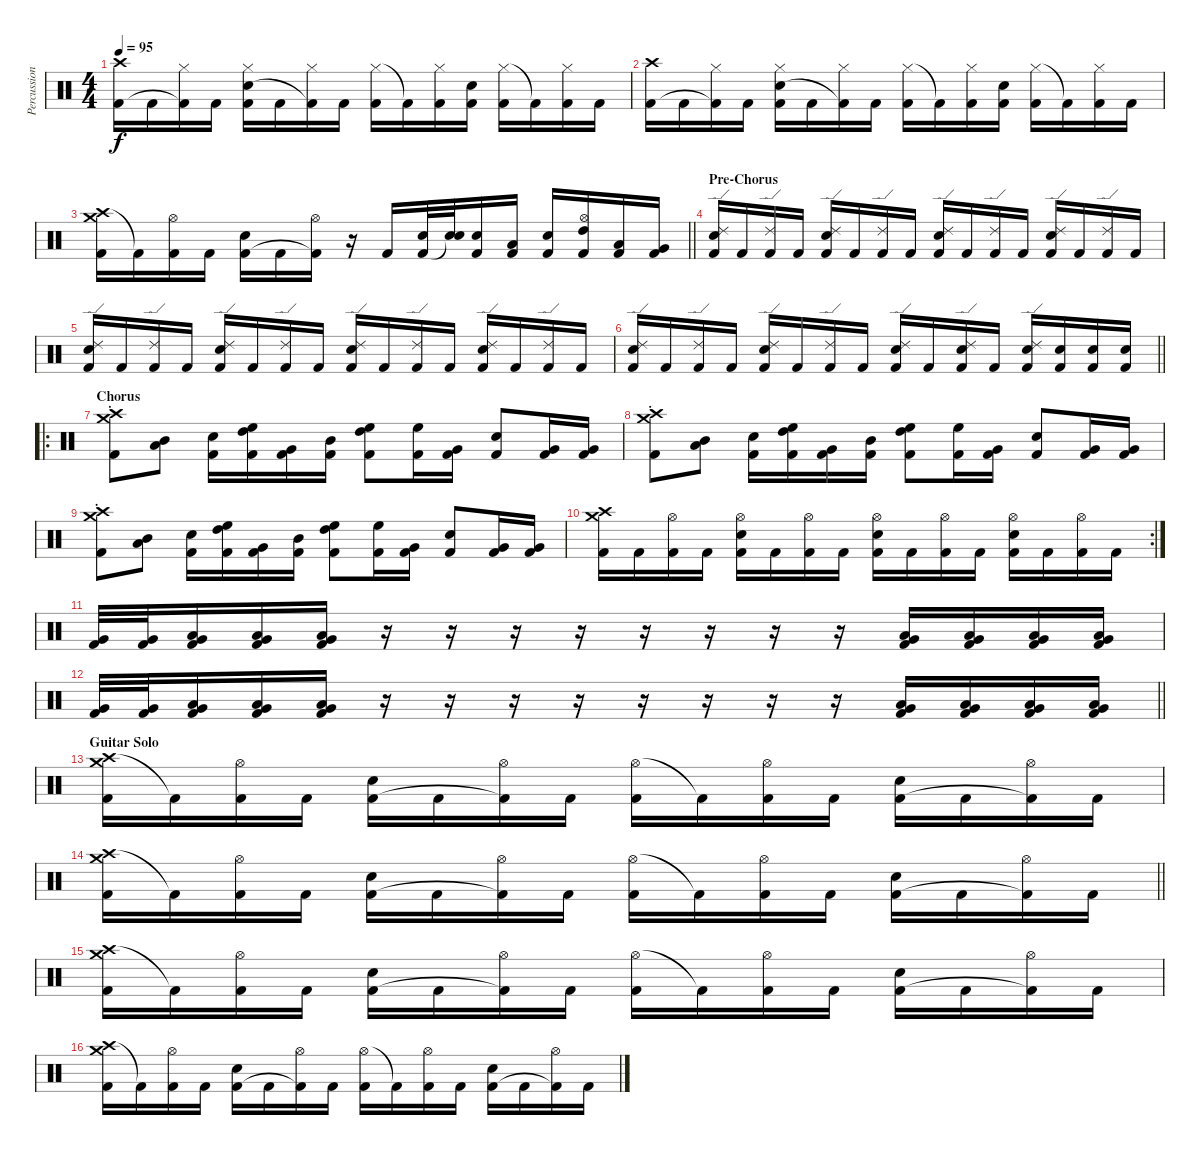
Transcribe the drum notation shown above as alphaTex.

\track ("Percussion" "Percussion") {instrument percussion bank 1}
\staff {score}
\articulation defaults
\ts (4 4)
\tempo 95
\clef neutral
\ks c
("Crash high (hit)" "Kick (hit) 2").16{dy f} "Kick (hit) 2".16 ("Hi-Hat (closed)" "Kick (hit) 2"{t}).16 "Kick (hit) 2".16 ("Hi-Hat (closed)" "Snare (hit) 2" "Kick (hit) 2").16 "Kick (hit) 2".16 ("Hi-Hat (closed)" "Kick (hit) 2"{t}).16 "Kick (hit) 2".16 ("Hi-Hat (closed)" "Kick (hit) 2").16 "Kick (hit) 2"{t}.16 ("Hi-Hat (closed)" "Kick (hit) 2").16 ("Snare (hit) 2" "Kick (hit) 2").16 ("Hi-Hat (closed)" "Kick (hit) 2").16 "Kick (hit) 2"{t}.16 ("Hi-Hat (closed)" "Kick (hit) 2").16 "Kick (hit) 2".16 |
("Crash high (hit)" "Kick (hit) 2").16 "Kick (hit) 2".16 ("Hi-Hat (closed)" "Kick (hit) 2"{t}).16 "Kick (hit) 2".16 ("Hi-Hat (closed)" "Snare (hit) 2" "Kick (hit) 2").16 "Kick (hit) 2".16 ("Hi-Hat (closed)" "Kick (hit) 2"{t}).16 "Kick (hit) 2".16 ("Hi-Hat (closed)" "Kick (hit) 2").16 "Kick (hit) 2"{t}.16 ("Hi-Hat (closed)" "Kick (hit) 2").16 ("Snare (hit) 2" "Kick (hit) 2").16 ("Hi-Hat (closed)" "Kick (hit) 2").16 "Kick (hit) 2"{t}.16 ("Hi-Hat (closed)" "Kick (hit) 2").16 "Kick (hit) 2".16 |
\barLineRight lightlight
("Crash high (hit)" "Crash medium (hit)" "Kick (hit) 2").16 "Kick (hit) 2"{t}.16 ("Hi-Hat (open)" "Kick (hit) 2").16 "Kick (hit) 2".16 ("Snare (hit) 2" "Kick (hit) 2").16 "Kick (hit) 2".16 ("Hi-Hat (open)" "Kick (hit) 2"{t}).16 r.16 "Kick (hit) 2".16 ("Snare (hit) 2" "Kick (hit) 2").32 ("Snare (hit) 2" "Snare (hit)"{t}).32 ("Snare (hit) 2" "Kick (hit) 2").16 ("Low Tom (hit)" "Kick (hit) 2").16 ("Snare (hit) 2" "Kick (hit) 2").16 ("Hi-Hat (open)" "High Tom (hit)" "Kick (hit) 2").16 ("Low Tom (hit)" "Kick (hit) 2").16 ("Very Low Tom (hit)" "Kick (hit) 2").16 |
\section ("" "Pre-Chorus")
("Ride (edge) 2" "Snare (hit) 2" "Kick (hit) 2").16 "Kick (hit) 2".16 ("Ride (edge) 2" "Kick (hit) 2").16 "Kick (hit) 2".16 ("Ride (edge) 2" "Snare (hit) 2" "Kick (hit) 2").16 "Kick (hit) 2".16 ("Ride (edge) 2" "Kick (hit) 2").16 "Kick (hit) 2".16 ("Ride (edge) 2" "Snare (hit) 2" "Kick (hit) 2").16 "Kick (hit) 2".16 ("Ride (edge) 2" "Kick (hit) 2").16 "Kick (hit) 2".16 ("Ride (edge) 2" "Snare (hit) 2" "Kick (hit) 2").16 "Kick (hit) 2".16 ("Ride (edge) 2" "Kick (hit) 2").16 "Kick (hit) 2".16 |
("Ride (edge) 2" "Snare (hit) 2" "Kick (hit) 2").16 "Kick (hit) 2".16 ("Ride (edge) 2" "Kick (hit) 2").16 "Kick (hit) 2".16 ("Ride (edge) 2" "Snare (hit) 2" "Kick (hit) 2").16 "Kick (hit) 2".16 ("Ride (edge) 2" "Kick (hit) 2").16 "Kick (hit) 2".16 ("Ride (edge) 2" "Snare (hit) 2" "Kick (hit) 2").16 "Kick (hit) 2".16 ("Ride (edge) 2" "Kick (hit) 2").16 "Kick (hit) 2".16 ("Ride (edge) 2" "Snare (hit) 2" "Kick (hit) 2").16 "Kick (hit) 2".16 ("Ride (edge) 2" "Kick (hit) 2").16 "Kick (hit) 2".16 |
\barLineRight lightlight
("Ride (edge) 2" "Snare (hit) 2" "Kick (hit) 2").16 "Kick (hit) 2".16 ("Ride (edge) 2" "Kick (hit) 2").16 "Kick (hit) 2".16 ("Ride (edge) 2" "Snare (hit) 2" "Kick (hit) 2").16 "Kick (hit) 2".16 ("Ride (edge) 2" "Kick (hit) 2").16 "Kick (hit) 2".16 ("Ride (edge) 2" "Snare (hit) 2" "Kick (hit) 2").16 "Kick (hit) 2".16 ("Ride (edge) 2" "Snare (hit) 2" "Kick (hit) 2").16 "Kick (hit) 2".16 ("Ride (edge) 2" "Snare (hit) 2" "Kick (hit) 2").16 ("Snare (hit) 2" "Kick (hit) 2").16 ("Snare (hit) 2" "Kick (hit) 2").16 ("Snare (hit) 2" "Kick (hit) 2").16 |
\ro
\section ("" "Chorus")
("Crash high (hit)" "Crash medium (hit)"{st} "Kick (hit) 2").8 ("Low Tom (hit)" "Mid Tom (hit)").8 ("Snare (hit) 2" "Kick (hit) 2").16 ("High Floor Tom (hit)" "High Tom (hit)" "Kick (hit) 2").16 ("Very Low Tom (hit)" "Kick (hit) 2").16 ("Mid Tom (hit)" "Kick (hit) 2").16 ("High Floor Tom (hit)" "High Tom (hit)" "Kick (hit) 2").8 ("High Floor Tom (hit)" "Kick (hit) 2").16 ("Very Low Tom (hit)" "Kick (hit) 2").16 ("Snare (hit) 2" "Kick (hit) 2").8 ("Very Low Tom (hit)" "Kick (hit) 2").16 ("Very Low Tom (hit)" "Kick (hit) 2").16 |
("Crash high (hit)" "Crash medium (hit)"{st} "Kick (hit) 2").8 ("Low Tom (hit)" "Mid Tom (hit)").8 ("Snare (hit) 2" "Kick (hit) 2").16 ("High Floor Tom (hit)" "High Tom (hit)" "Kick (hit) 2").16 ("Very Low Tom (hit)" "Kick (hit) 2").16 ("Mid Tom (hit)" "Kick (hit) 2").16 ("High Floor Tom (hit)" "High Tom (hit)" "Kick (hit) 2").8 ("High Floor Tom (hit)" "Kick (hit) 2").16 ("Very Low Tom (hit)" "Kick (hit) 2").16 ("Snare (hit) 2" "Kick (hit) 2").8 ("Very Low Tom (hit)" "Kick (hit) 2").16 ("Very Low Tom (hit)" "Kick (hit) 2").16 |
("Crash high (hit)" "Crash medium (hit)"{st} "Kick (hit) 2").8 ("Low Tom (hit)" "Mid Tom (hit)").8 ("Snare (hit) 2" "Kick (hit) 2").16 ("High Floor Tom (hit)" "High Tom (hit)" "Kick (hit) 2").16 ("Very Low Tom (hit)" "Kick (hit) 2").16 ("Mid Tom (hit)" "Kick (hit) 2").16 ("High Floor Tom (hit)" "High Tom (hit)" "Kick (hit) 2").8 ("High Floor Tom (hit)" "Kick (hit) 2").16 ("Very Low Tom (hit)" "Kick (hit) 2").16 ("Snare (hit) 2" "Kick (hit) 2").8 ("Very Low Tom (hit)" "Kick (hit) 2").16 ("Very Low Tom (hit)" "Kick (hit) 2").16 |
\rc 2
("Crash high (hit)" "Crash medium (hit)" "Kick (hit) 2").16 "Kick (hit) 2".16 ("Hi-Hat (open)" "Kick (hit) 2").16 "Kick (hit) 2".16 ("Hi-Hat (open)" "Snare (hit) 2" "Kick (hit) 2").16 "Kick (hit) 2".16 ("Hi-Hat (open)" "Kick (hit) 2").16 "Kick (hit) 2".16 ("Hi-Hat (open)" "Snare (hit) 2" "Kick (hit) 2").16 "Kick (hit) 2".16 ("Hi-Hat (open)" "Kick (hit) 2").16 "Kick (hit) 2".16 ("Hi-Hat (open)" "Snare (hit) 2" "Kick (hit) 2").16 "Kick (hit) 2".16 ("Hi-Hat (open)" "Kick (hit) 2").16 "Kick (hit) 2".16 |
("Very Low Tom (hit)" "Kick (hit) 2").32 ("Very Low Tom (hit)" "Kick (hit) 2").32 ("Low Tom (hit)" "Very Low Tom (hit)" "Kick (hit) 2").16 ("Low Tom (hit)" "Very Low Tom (hit)" "Kick (hit) 2").16 ("Low Tom (hit)" "Very Low Tom (hit)" "Kick (hit) 2").16 r.16 r.16 r.16 r.16 r.16 r.16 r.16 r.16 ("Low Tom (hit)" "Very Low Tom (hit)" "Kick (hit) 2").16 ("Low Tom (hit)" "Very Low Tom (hit)" "Kick (hit) 2").16 ("Low Tom (hit)" "Very Low Tom (hit)" "Kick (hit) 2").16 ("Low Tom (hit)" "Very Low Tom (hit)" "Kick (hit) 2").16 |
\barLineRight lightlight
("Very Low Tom (hit)" "Kick (hit) 2").32 ("Very Low Tom (hit)" "Kick (hit) 2").32 ("Low Tom (hit)" "Very Low Tom (hit)" "Kick (hit) 2").16 ("Low Tom (hit)" "Very Low Tom (hit)" "Kick (hit) 2").16 ("Low Tom (hit)" "Very Low Tom (hit)" "Kick (hit) 2").16 r.16 r.16 r.16 r.16 r.16 r.16 r.16 r.16 ("Low Tom (hit)" "Very Low Tom (hit)" "Kick (hit) 2").16 ("Low Tom (hit)" "Very Low Tom (hit)" "Kick (hit) 2").16 ("Low Tom (hit)" "Very Low Tom (hit)" "Kick (hit) 2").16 ("Low Tom (hit)" "Very Low Tom (hit)" "Kick (hit) 2").16 |
\section ("" "Guitar Solo")
("Crash high (hit)" "Crash medium (hit)" "Kick (hit) 2").16 "Kick (hit) 2"{t}.16 ("Hi-Hat (open)" "Kick (hit) 2").16 "Kick (hit) 2".16 ("Snare (hit) 2" "Kick (hit) 2").16 "Kick (hit) 2".16 ("Hi-Hat (open)" "Kick (hit) 2"{t}).16 "Kick (hit) 2".16 ("Hi-Hat (open)" "Kick (hit) 2").16 "Kick (hit) 2"{t}.16 ("Hi-Hat (open)" "Kick (hit) 2").16 "Kick (hit) 2".16 ("Snare (hit) 2" "Kick (hit) 2").16 "Kick (hit) 2".16 ("Hi-Hat (open)" "Kick (hit) 2"{t}).16 "Kick (hit) 2".16 |
\barLineRight lightlight
("Crash high (hit)" "Crash medium (hit)" "Kick (hit) 2").16 "Kick (hit) 2"{t}.16 ("Hi-Hat (open)" "Kick (hit) 2").16 "Kick (hit) 2".16 ("Snare (hit) 2" "Kick (hit) 2").16 "Kick (hit) 2".16 ("Hi-Hat (open)" "Kick (hit) 2"{t}).16 "Kick (hit) 2".16 ("Hi-Hat (open)" "Kick (hit) 2").16 "Kick (hit) 2"{t}.16 ("Hi-Hat (open)" "Kick (hit) 2").16 "Kick (hit) 2".16 ("Snare (hit) 2" "Kick (hit) 2").16 "Kick (hit) 2".16 ("Hi-Hat (open)" "Kick (hit) 2"{t}).16 "Kick (hit) 2".16 |
("Crash high (hit)" "Crash medium (hit)" "Kick (hit) 2").16 "Kick (hit) 2"{t}.16 ("Hi-Hat (open)" "Kick (hit) 2").16 "Kick (hit) 2".16 ("Snare (hit) 2" "Kick (hit) 2").16 "Kick (hit) 2".16 ("Hi-Hat (open)" "Kick (hit) 2"{t}).16 "Kick (hit) 2".16 ("Hi-Hat (open)" "Kick (hit) 2").16 "Kick (hit) 2"{t}.16 ("Hi-Hat (open)" "Kick (hit) 2").16 "Kick (hit) 2".16 ("Snare (hit) 2" "Kick (hit) 2").16 "Kick (hit) 2".16 ("Hi-Hat (open)" "Kick (hit) 2"{t}).16 "Kick (hit) 2".16 |
("Crash high (hit)" "Crash medium (hit)" "Kick (hit) 2").16 "Kick (hit) 2"{t}.16 ("Hi-Hat (open)" "Kick (hit) 2").16 "Kick (hit) 2".16 ("Snare (hit) 2" "Kick (hit) 2").16 "Kick (hit) 2".16 ("Hi-Hat (open)" "Kick (hit) 2"{t}).16 "Kick (hit) 2".16 ("Hi-Hat (open)" "Kick (hit) 2").16 "Kick (hit) 2"{t}.16 ("Hi-Hat (open)" "Kick (hit) 2").16 "Kick (hit) 2".16 ("Snare (hit) 2" "Kick (hit) 2").16 "Kick (hit) 2".16 ("Hi-Hat (open)" "Kick (hit) 2"{t}).16 "Kick (hit) 2".16
